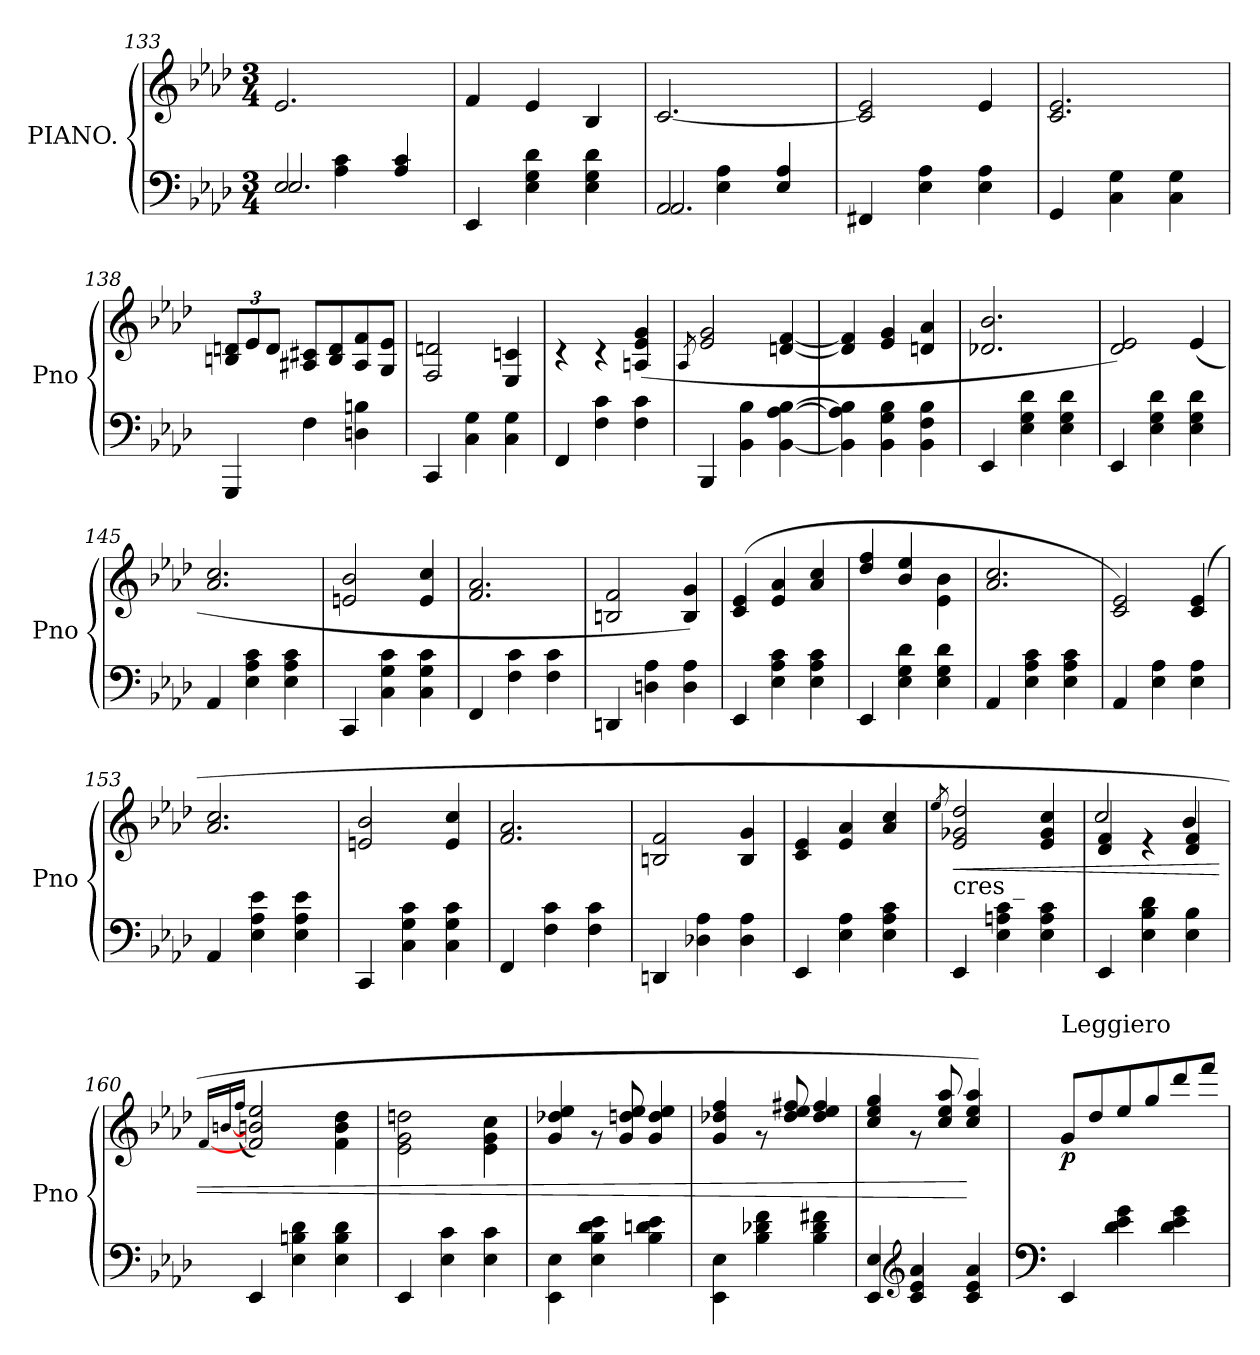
**kern	**kern	**dynam
*part1	*part1	*part1
*staff2	*staff1	*staff1/2
*I"PIANO.	*	*
*I'Pno	*	*
*clefF4	*clefG2	*
*k[b-e-a-d-]	*k[b-e-a-d-]	*
*A-:	*A-:	*
*M3/4	*M3/4	*
=133	=133	=133
*^	*	*
*	*^	*	*
2E-/	2.E-/	4reyy	2.e-/	.
.	.	4A-\ 4c\	.	.
4A-/ 4c/	.	4rgyy	.	.
*v	*v	*v	*	*
=134	=134	=134
*	*^	*
4EE-/	2.ryy	4f/	.
4E-\ 4G\ 4d-\	.	4e-/	.
4E-\ 4G\ 4d-\	.	4B-/	.
=135	=135	=135	=135
*^	*	*	*
*	*^	*	*	*
2AA-/	2.AA-/	4rcyy	2ryy	[2.c/	.
.	.	4E-\ 4A-\	.	.	.
4ryy	.	4E-/ 4A-/	4rgyy	.	.
*v	*v	*v	*	*	*
=136	=136	=136	=136
4FF#X/	2.ryy	2c/] 2e-/	.
4E-\ 4A-\	.	.	.
4E-\ 4A-\	.	4e-/	.
=137	=137	=137	=137
4GG/	2.ryy	2.c/ 2.e-/	.
4C\ 4G\	.	.	.
4C\ 4G\	.	.	.
!!LO:LB:g=z	!!
=138	=138	=138	=138
*	*	*Xbrackettup	*
4GGG/	2.ryy	12Bn/ 12dn/L	.
.	.	12e-/	.
.	.	12d/J	.
4F\	.	8A#X/ 8c#X/L	.
.	.	8B/ 8d/	.
4Dn\ 4Bn\	.	8A#/ 8f/	.
.	.	8G/ 8e-/J	.
=139	=139	=139	=139
4CC/	2.ryy	2F/ 2dn/	.
4C\ 4G\	.	.	.
4C\ 4G\	.	4E-/ 4cn/	.
=140	=140	=140	=140
4FF/	2.ryy	4r	.
4F\ 4c\	.	4r	.
4F\ 4c\	.	(>4An/ 4e-/ 4g/	.
=141	=141	=141	=141
.	.	8qA-/	.
4BBB-/	2.ryy	2e-/ 2g/	.
4BB-\ 4B-\	.	.	.
[4BB-\ [4A-\ [4B-\	.	[4dn/ [4f/	.
=142	=142	=142	=142
4BB-\] 4A-\] 4B-\]	2.ryy	4d/] 4f/]	.
4BB-\ 4G\ 4B-\	.	4e-/ 4g/	.
4BB-\ 4F\ 4B-\	.	4dn/ 4a-/	.
=143	=143	=143	=143
4EE-/	2.ryy	2.d-X/ 2.b-/	.
4E-\ 4G\ 4d-\	.	.	.
4E-\ 4G\ 4d-\	.	.	.
=144	=144	=144	=144
4EE-/	2.ryy	2d-/ 2e-/)	.
4E-\ 4G\ 4d-\	.	.	.
4E-\ 4G\ 4d-\	.	(>4e-/	.
=145	=145	=145	=145
4AA-/	2.ryy	2.a-/ 2.cc/	.
4E-\ 4A-\ 4c\	.	.	.
4E-\ 4A-\ 4c\	.	.	.
=146	=146	=146	=146
4CC/	2.ryy	2en/ 2b-/	.
4C\ 4G\ 4c\	.	.	.
4C\ 4G\ 4c\	.	4e/ 4cc/	.
!!LO:LB:g=z	!!
=147	=147	=147	=147
4FF/	2.ryy	2.f/ 2.a-/	.
4F\ 4c\	.	.	.
4F\ 4c\	.	.	.
=148	=148	=148	=148
4DDn/	2.ryy	2Bn/ 2f/	.
4Dn\ 4A-\	.	.	.
4D\ 4A-\	.	4B/ 4g/)	.
=149	=149	=149	=149
4EE-/	2.ryy	(>4c/ 4e-/	.
4E-\ 4A-\ 4c\	.	4e-/ 4a-/	.
4E-\ 4A-\ 4c\	.	4a-/ 4cc/	.
=150	=150	=150	=150
4EE-/	2.ryy	4dd-/ 4ff/	.
4E-\ 4G\ 4d-\	.	4b-/ 4ee-/	.
4E-\ 4G\ 4d-\	.	4e-\ 4b-\	.
=151	=151	=151	=151
4AA-/	2.ryy	2.a-/ 2.cc/	.
4E-\ 4A-\ 4c\	.	.	.
4E-\ 4A-\ 4c\	.	.	.
=152	=152	=152	=152
4AA-/	2.ryy	2c/ 2e-/)	.
4E-\ 4A-\	.	.	.
4E-\ 4A-\	.	(>4c/ 4e-/	.
=153	=153	=153	=153
4AA-/	2.ryy	2.a-/ 2.cc/	.
4E-\ 4A-\ 4e-\	.	.	.
4E-\ 4A-\ 4e-\	.	.	.
=154	=154	=154	=154
4CC/	2.ryy	2en/ 2b-/	.
4C\ 4G\ 4c\	.	.	.
4C\ 4G\ 4c\	.	4e/ 4cc/	.
=155	=155	=155	=155
4FF/	2.ryy	2.f/ 2.a-/	.
4F\ 4c\	.	.	.
4F\ 4c\	.	.	.
=156	=156	=156	=156
4DDn/	2.ryy	2Bn/ 2f/	.
4D-X\ 4A-\	.	.	.
4D-\ 4A-\	.	4B/ 4g/	.
=157	=157	=157	=157
4EE-/	2.ryy	4c/ 4e-/	.
4E-\ 4A-\	.	4e-/ 4a-/	.
4E-\ 4A-\ 4c\	.	4a-/ 4cc/	.
!!LO:LB:g=z	!!
=158	=158	=158	=158
.	.	8qee-/	.
!	!LO:TX:b:t=cres _	!	!
!	!	!	!LO:HP:b
4EE-/	2.ryy	2e-/ 2g-X/ 2dd-/	<
4E-\ 4An\ 4c\	.	.	.
4E-\ 4A\ 4c\	.	4e-/ 4g-/ 4cc/	.
=159	=159	=159	=159
4EE-/	4d-/ 4f/	2cc/	.
4E-\ 4B-\ 4d-\	4re	.	.
4E-\ 4B-\	4d-/ 4f/	4b-/	.
=160	=160	=160	=160
.	.	[16qf/LL	.
.	.	[16qbn/	.
.	.	(<16qff/JJ	.
4EE-/	2.ryy	2f/ 2b/ 2ee-/)	.
4E-\ 4Bn\ 4d-\	.	.	.
4E-\ 4B\ 4d-\	.	4f\ 4b\ 4dd-\	.
=161	=161	=161	=161
4EE-/	2.ryy	2e-\ 2g\ 2ddn\	.
4E-\ 4c\	.	.	.
4E-\ 4c\	.	4e-\ 4g\ 4cc\	.
=162	=162	=162	=162
4EE-\ 4E-\	2.ryy	4g/ 4dd-X/ 4ee-/	.
4E-\ 4B-\ 4d-\ 4e-\	.	8r	.
.	.	8g/ 8ddn/ 8ee-/	.
4B-\ 4dn\ 4e-\	.	4g/ 4dd/ 4ee-/	.
=163	=163	=163	=163
4EE-\ 4E-\	2.ryy	4g/ 4dd-X/ 4ff/	.
4B-\ 4d-X\ 4f\	.	8r	.
.	.	8dd-/ 8ee-/ 8ff#X/	.
4B-\ 4d-\ 4f#X\	.	4dd-/ 4ee-/ 4ff#/	.
=164	=164	=164	=164
4EE-/ 4E-/	2.ryy	4cc/ 4ee-/ 4gg/	.
*clefG2	*	*	*
4c/ 4e-/ 4a-/	.	8r	.
.	.	8cc/ 8ee-/ 8aa-/	.
4c/ 4e-/ 4a-/	.	4cc/ 4ee-/ 4aa-/)	[
!!LO:LB:g=z	!!
=165	=165	=165	=165
*clefF4	*	*	*
!	!LO:TX:a:t=Leggiero	!	!
!	!	!	!LO:DY:b
4EE-/	2.ryy	8g/L	p
.	.	8dd-/	.
4d-\ 4e-\ 4g\	.	8ee-/	.
.	.	8gg/	.
4d-\ 4e-\ 4g\	.	8ddd-/	.
.	.	8fff/J	.
*	*v	*v	*
=	=	=
*-	*-	*-
